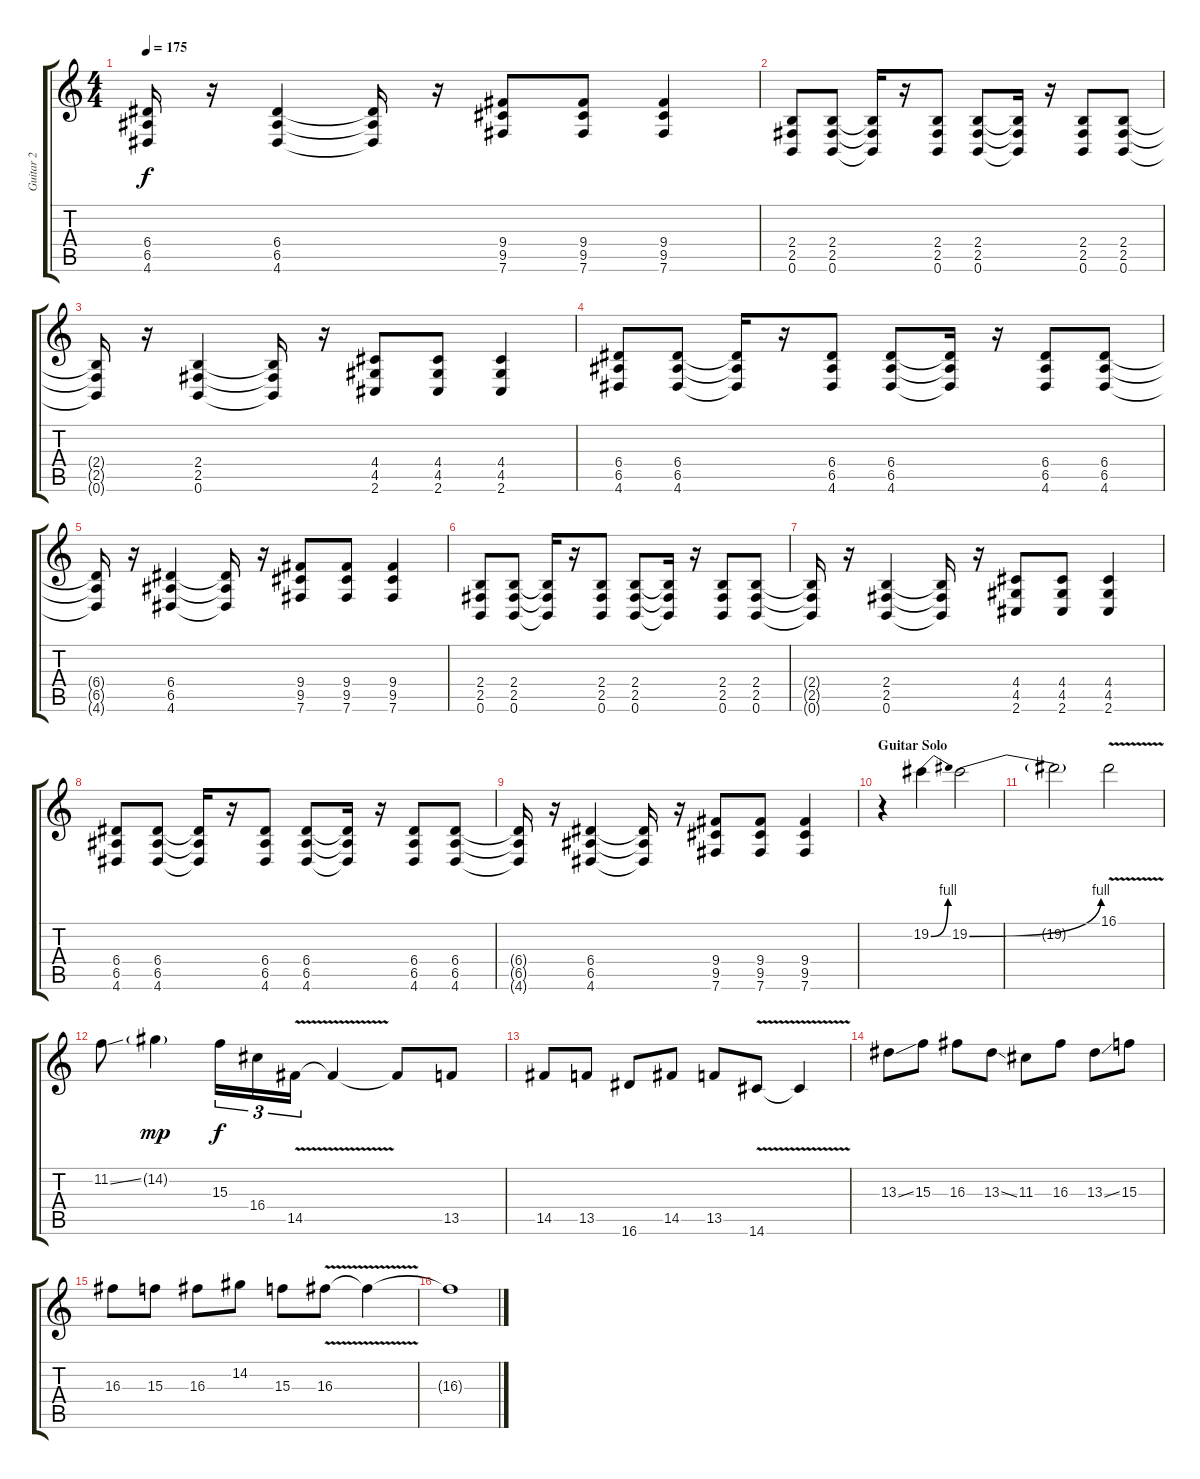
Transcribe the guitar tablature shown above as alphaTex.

\track ("Guitar 2" "Guitar 2") {instrument distortionguitar}
\staff {score tabs}
\tuning (B3 Gb3 D3 A2 E2 B1) {hide}
\ts (4 4)
\tempo 175
\clef g2
\ks c
(6.4{t} 6.5{t} 4.6{t}).16{dy f} r.16 (6.4 6.5 4.6).4 (6.4{t} 6.5{t} 4.6{t}).16 r.16 (9.4 9.5 7.6).8 (9.4 9.5 7.6).8 (9.4 9.5 7.6).4 |
(2.4 2.5 0.6).8 (2.4 2.5 0.6).8 (2.4{t} 2.5{t} 0.6{t}).16 r.16 (2.4 2.5 0.6).8 (2.4 2.5 0.6).8 (2.4{t} 2.5{t} 0.6{t}).16 r.16 (2.4 2.5 0.6).8 (2.4 2.5 0.6).8 |
(2.4{t} 2.5{t} 0.6{t}).16 r.16 (2.4 2.5 0.6).4 (2.4{t} 2.5{t} 0.6{t}).16 r.16 (4.4 4.5 2.6).8 (4.4 4.5 2.6).8 (4.4 4.5 2.6).4 |
(6.4 6.5 4.6).8 (6.4 6.5 4.6).8 (6.4{t} 6.5{t} 4.6{t}).16 r.16 (6.4 6.5 4.6).8 (6.4 6.5 4.6).8 (6.4{t} 6.5{t} 4.6{t}).16 r.16 (6.4 6.5 4.6).8 (6.4 6.5 4.6).8 |
(6.4{t} 6.5{t} 4.6{t}).16 r.16 (6.4 6.5 4.6).4 (6.4{t} 6.5{t} 4.6{t}).16 r.16 (9.4 9.5 7.6).8 (9.4 9.5 7.6).8 (9.4 9.5 7.6).4 |
(2.4 2.5 0.6).8 (2.4 2.5 0.6).8 (2.4{t} 2.5{t} 0.6{t}).16 r.16 (2.4 2.5 0.6).8 (2.4 2.5 0.6).8 (2.4{t} 2.5{t} 0.6{t}).16 r.16 (2.4 2.5 0.6).8 (2.4 2.5 0.6).8 |
(2.4{t} 2.5{t} 0.6{t}).16 r.16 (2.4 2.5 0.6).4 (2.4{t} 2.5{t} 0.6{t}).16 r.16 (4.4 4.5 2.6).8 (4.4 4.5 2.6).8 (4.4 4.5 2.6).4 |
(6.4 6.5 4.6).8 (6.4 6.5 4.6).8 (6.4{t} 6.5{t} 4.6{t}).16 r.16 (6.4 6.5 4.6).8 (6.4 6.5 4.6).8 (6.4{t} 6.5{t} 4.6{t}).16 r.16 (6.4 6.5 4.6).8 (6.4 6.5 4.6).8 |
(6.4{t} 6.5{t} 4.6{t}).16 r.16 (6.4 6.5 4.6).4 (6.4{t} 6.5{t} 4.6{t}).16 r.16 (9.4 9.5 7.6).8 (9.4 9.5 7.6).8 (9.4 9.5 7.6).4 |
\section ("" "Guitar Solo")
r.4 19.2{be (bend 0 0 60 4)}.4 19.2{be (bend 0 0 60 4)}.2 |
19.2{t}.2 16.1{v}.2 |
11.2{ss}.8 14.2{g}.4{dy mp} 15.3.16{tu (3 2) dy f} 16.4.16{tu (3 2)} 14.5{v}.16{tu (3 2)} 14.5{t}.4 14.5{t}.8 13.5.8 |
14.5.8 13.5.8 16.6.8 14.5.8 13.5.8 14.6{v}.8 14.6{t}.4 |
13.3{ss}.8 15.3.8 16.3.8 13.3{ss}.8 11.3.8 16.3.8 13.3{ss}.8 15.3.8 |
16.3.8 15.3.8 16.3.8 14.2.8 15.3.8 16.3{v}.8 16.3{t}.4 |
16.3{t}.1
